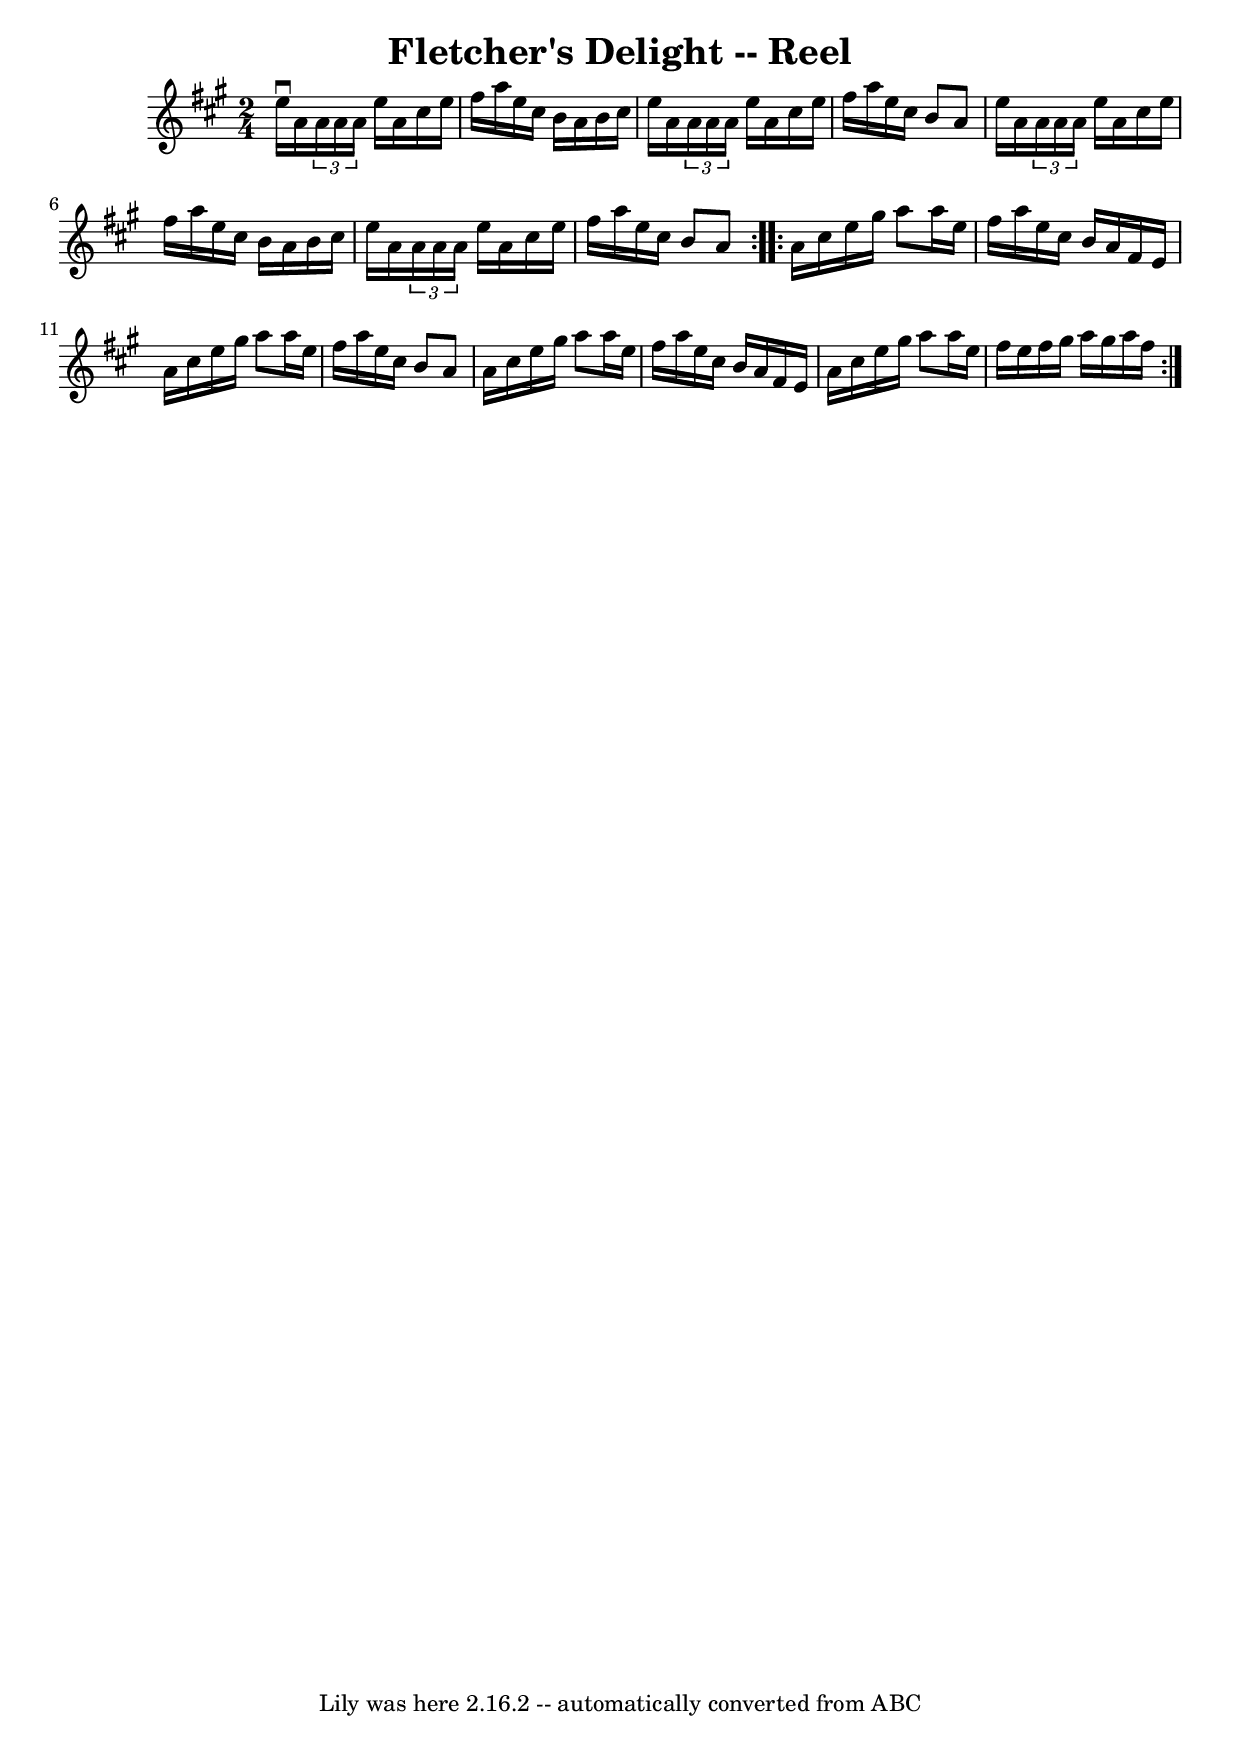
\version "2.16.2"
\include "Mammoth.ily"
\header {
	%% book = "Ryan's Mammoth Collection"
	crossRefNumber = "1"
	footnotes = "\\\\371"
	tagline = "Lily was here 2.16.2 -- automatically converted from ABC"
	title = "Fletcher's Delight -- Reel"
}
voicedefault =  {


\repeat volta 2 {
\time 2/4 
\key a \major e''16^\downbow a'16  \times 2/3 { a'16 a'16   
 a'16  } e''16 a'16 cis''16 e''16    |
 fis''16 a''16    
e''16 cis''16 b'16 a'16 b'16 cis''16    |
 e''16 a'16 
 \times 2/3 { a'16 a'16 a'16  } e''16 a'16 cis''16 e''16    
|
 fis''16 a''16 e''16 cis''16 b'8 a'8    |
     
e''16 a'16  \times 2/3 { a'16 a'16 a'16  } e''16 a'16    
cis''16 e''16    |
 fis''16 a''16 e''16 cis''16 b'16    
a'16 b'16 cis''16    |
 e''16 a'16  \times 2/3 { a'16    
a'16 a'16  } e''16 a'16 cis''16 e''16    |
 fis''16    
a''16 e''16 cis''16 b'8 a'8    }     \repeat volta 2 { a'16    
cis''16 e''16 gis''16 a''8 a''16 e''16    |
 fis''16    
a''16 e''16 cis''16 b'16 a'16 fis'16 e'16    |
 a'16  
 cis''16 e''16 gis''16 a''8 a''16 e''16    |
 fis''16   
 a''16 e''16 cis''16 b'8 a'8    |
 a'16 cis''16    
e''16 gis''16 a''8 a''16 e''16    |
 fis''16 a''16    
e''16 cis''16 b'16 a'16 fis'16 e'16    |
 a'16    
cis''16 e''16 gis''16 a''8 a''16 e''16    |
 fis''16    
e''16 fis''16 gis''16 a''16 gis''16 a''16 fis''16      }   
}

\score{
    <<

	\context Staff="default"
	{
	    \voicedefault 
	}

    >>
	\layout {
	}
	\midi {}
}
